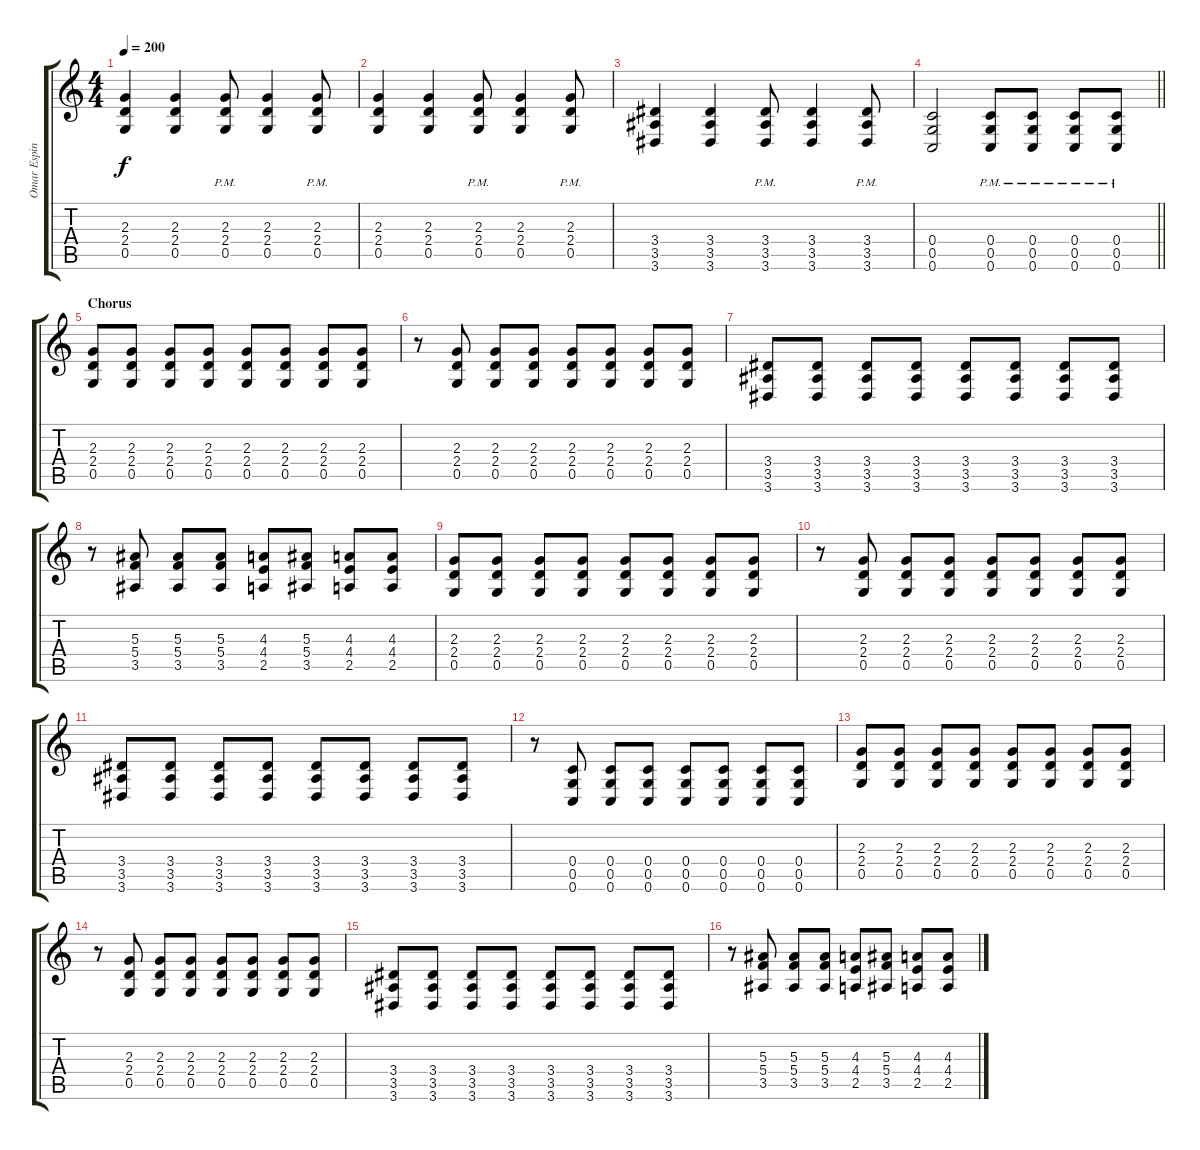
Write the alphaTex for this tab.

\track ("Omar Espinoza" "Omar Espin") {instrument distortionguitar}
\staff {score tabs}
\tuning (D4 A3 F3 C3 G2 C2) {hide}
\ts (4 4)
\tempo 200
\clef g2
\ks c
(2.3 2.4 0.5).4{dy f} (2.3 2.4 0.5).4 (2.3{pm} 2.4{pm} 0.5{pm}).8 (2.3 2.4 0.5).4 (2.3{pm} 2.4{pm} 0.5{pm}).8 |
(2.3 2.4 0.5).4 (2.3 2.4 0.5).4 (2.3{pm} 2.4{pm} 0.5{pm}).8 (2.3 2.4 0.5).4 (2.3{pm} 2.4{pm} 0.5{pm}).8 |
(3.4 3.5 3.6).4 (3.4 3.5 3.6).4 (3.4{pm} 3.5{pm} 3.6{pm}).8 (3.4 3.5 3.6).4 (3.4{pm} 3.5{pm} 3.6{pm}).8 |
\barLineRight lightlight
(0.4 0.5 0.6).2 (0.4{pm} 0.5{pm} 0.6{pm}).8 (0.4{pm} 0.5{pm} 0.6{pm}).8 (0.4{pm} 0.5{pm} 0.6{pm}).8 (0.4{pm} 0.5{pm} 0.6{pm}).8 |
\section ("" "Chorus")
(2.3 2.4 0.5).8 (2.3 2.4 0.5).8 (2.3 2.4 0.5).8 (2.3 2.4 0.5).8 (2.3 2.4 0.5).8 (2.3 2.4 0.5).8 (2.3 2.4 0.5).8 (2.3 2.4 0.5).8 |
r.8 (2.3 2.4 0.5).8 (2.3 2.4 0.5).8 (2.3 2.4 0.5).8 (2.3 2.4 0.5).8 (2.3 2.4 0.5).8 (2.3 2.4 0.5).8 (2.3 2.4 0.5).8 |
(3.4 3.5 3.6).8 (3.4 3.5 3.6).8 (3.4 3.5 3.6).8 (3.4 3.5 3.6).8 (3.4 3.5 3.6).8 (3.4 3.5 3.6).8 (3.4 3.5 3.6).8 (3.4 3.5 3.6).8 |
r.8 (5.3 5.4 3.5).8 (5.3 5.4 3.5).8 (5.3 5.4 3.5).8 (4.3 4.4 2.5).8 (5.3 5.4 3.5).8 (4.3 4.4 2.5).8 (4.3 4.4 2.5).8 |
(2.3 2.4 0.5).8 (2.3 2.4 0.5).8 (2.3 2.4 0.5).8 (2.3 2.4 0.5).8 (2.3 2.4 0.5).8 (2.3 2.4 0.5).8 (2.3 2.4 0.5).8 (2.3 2.4 0.5).8 |
r.8 (2.3 2.4 0.5).8 (2.3 2.4 0.5).8 (2.3 2.4 0.5).8 (2.3 2.4 0.5).8 (2.3 2.4 0.5).8 (2.3 2.4 0.5).8 (2.3 2.4 0.5).8 |
(3.4 3.5 3.6).8 (3.4 3.5 3.6).8 (3.4 3.5 3.6).8 (3.4 3.5 3.6).8 (3.4 3.5 3.6).8 (3.4 3.5 3.6).8 (3.4 3.5 3.6).8 (3.4 3.5 3.6).8 |
r.8 (0.4 0.5 0.6).8 (0.4 0.5 0.6).8 (0.4 0.5 0.6).8 (0.4 0.5 0.6).8 (0.4 0.5 0.6).8 (0.4 0.5 0.6).8 (0.4 0.5 0.6).8 |
(2.3 2.4 0.5).8 (2.3 2.4 0.5).8 (2.3 2.4 0.5).8 (2.3 2.4 0.5).8 (2.3 2.4 0.5).8 (2.3 2.4 0.5).8 (2.3 2.4 0.5).8 (2.3 2.4 0.5).8 |
r.8 (2.3 2.4 0.5).8 (2.3 2.4 0.5).8 (2.3 2.4 0.5).8 (2.3 2.4 0.5).8 (2.3 2.4 0.5).8 (2.3 2.4 0.5).8 (2.3 2.4 0.5).8 |
(3.4 3.5 3.6).8 (3.4 3.5 3.6).8 (3.4 3.5 3.6).8 (3.4 3.5 3.6).8 (3.4 3.5 3.6).8 (3.4 3.5 3.6).8 (3.4 3.5 3.6).8 (3.4 3.5 3.6).8 |
r.8 (5.3 5.4 3.5).8 (5.3 5.4 3.5).8 (5.3 5.4 3.5).8 (4.3 4.4 2.5).8 (5.3 5.4 3.5).8 (4.3 4.4 2.5).8 (4.3 4.4 2.5).8
